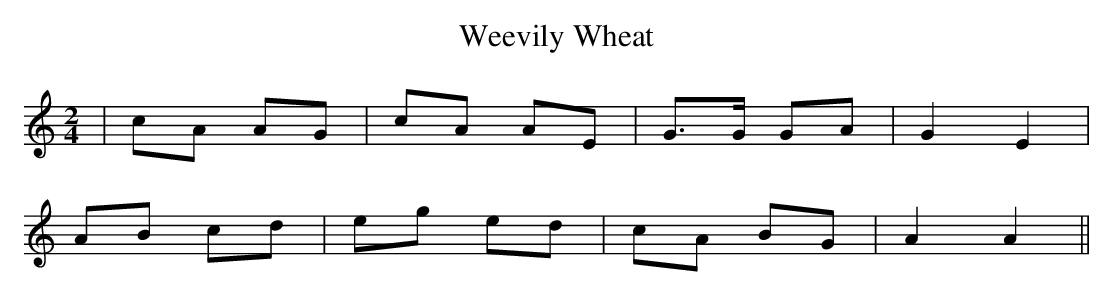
X:1
T:Weevily Wheat
M:2/4
K:C
|c2A2 A2G2|c2A2 A2E2|G3G G2A2|G4 E4|
A2B2 c2d2|e2g2 e2d2|c2A2 B2G2|A4 A4||
